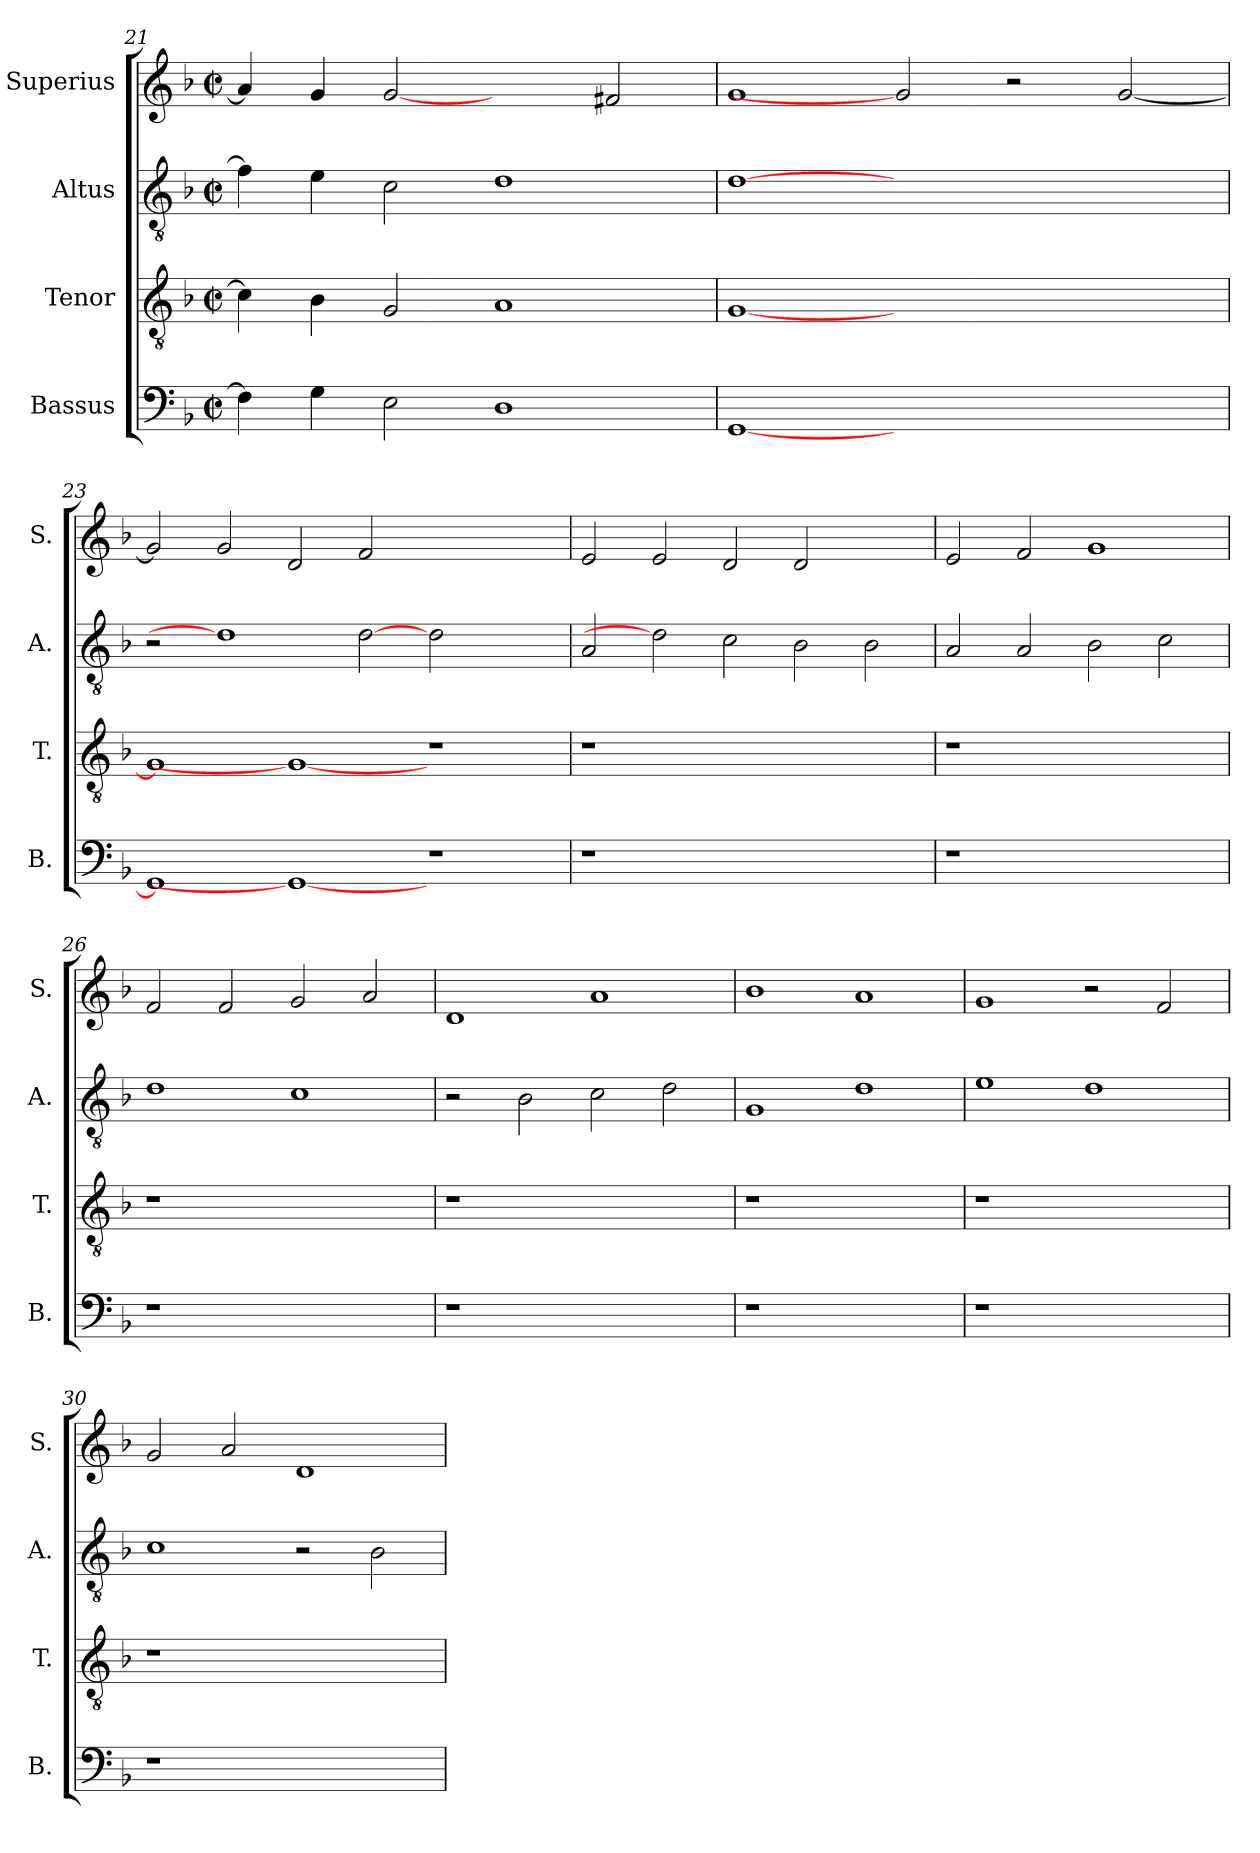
**kern	**kern	**kern	**kern
*part4	*part3	*part2	*part1
*staff4	*staff3	*staff2	*staff1
*I"Bassus	*I"Tenor	*I"Altus	*I"Superius
*I'B.	*I'T.	*I'A.	*I'S.
*clefF4	*clefGv2	*clefGv2	*clefG2
*	*ITrd7c12	*ITrd7c12	*
*k[b-]	*k[b-]	*k[b-]	*k[b-]
*F:	*F:	*F:	*F:
*M2/2	*M2/2	*M2/2	*M2/2
*met(c|)	*met(c|)	*met(c|)	*met(c|)
=21	=21	=21	=21
4Fi\]	4Ci\]	4Fi\]	4ai/]
4Gi\	4BB-i\	4Ei\	4gi/
2Ei\	2GGi/	2Ci\	[2gi
1Di	1AAi	1Di	2ryy
.	.	.	2f#Xi/
=22	=22	=22	=22
[<1GGi	[<1GGi	[1Di	1gi
1.ryy	1.ryy	1.ryy	2gi]
.	.	.	2r
.	.	.	[<2gi/
!!LO:PB:g=z
=23	=23	=23	=23
1GGi]	1GGi]	2r	2gi/]
.	.	1Di]	2gi/
1GGi_	1GGi_	.	2di/
.	.	[2Di	2fi/
1r	1r	2Di\	1ryy
.	.	2ryy	.
=24	=24	=24	=24
!LO:N:vis=1	!LO:N:vis=1	!	!
1r	1r	2AAi/	2ei/
.	.	2Di]	2ei/
1.ryy	1.ryy	2Ci\	2di/
.	.	2BB-i\	2di/
.	.	2BB-i\	2ryy
=25	=25	=25	=25
!LO:N:vis=1	!LO:N:vis=1	!	!
1r	1r	2AAi/	2ei/
.	.	2AAi/	2fi/
1ryy	1ryy	2BB-i\	1gi
.	.	2Ci\	.
=26	=26	=26	=26
!LO:N:vis=1	!LO:N:vis=1	!	!
1r	1r	1Di	2fi/
.	.	.	2fi/
1ryy	1ryy	1Ci	2gi/
.	.	.	2ai/
=27	=27	=27	=27
!LO:N:vis=1	!LO:N:vis=1	!	!
1r	1r	2r	1di
.	.	2BB-i\	.
1ryy	1ryy	2Ci\	1ai
.	.	2Di\	.
!!LO:LB:g=z
=28	=28	=28	=28
!LO:N:vis=1	!LO:N:vis=1	!	!
1r	1r	1GGi	1b-i
1ryy	1ryy	1Di	1ai
=29	=29	=29	=29
!LO:N:vis=1	!LO:N:vis=1	!	!
1r	1r	1Ei	1gi
1ryy	1ryy	1Di	2r
.	.	.	2fi/
=30	=30	=30	=30
!LO:N:vis=1	!LO:N:vis=1	!	!
1r	1r	1Ci	2gi/
.	.	.	2ai/
1ryy	1ryy	2r	1di
.	.	2BB-i\	.
=	=	=	=
*-	*-	*-	*-
